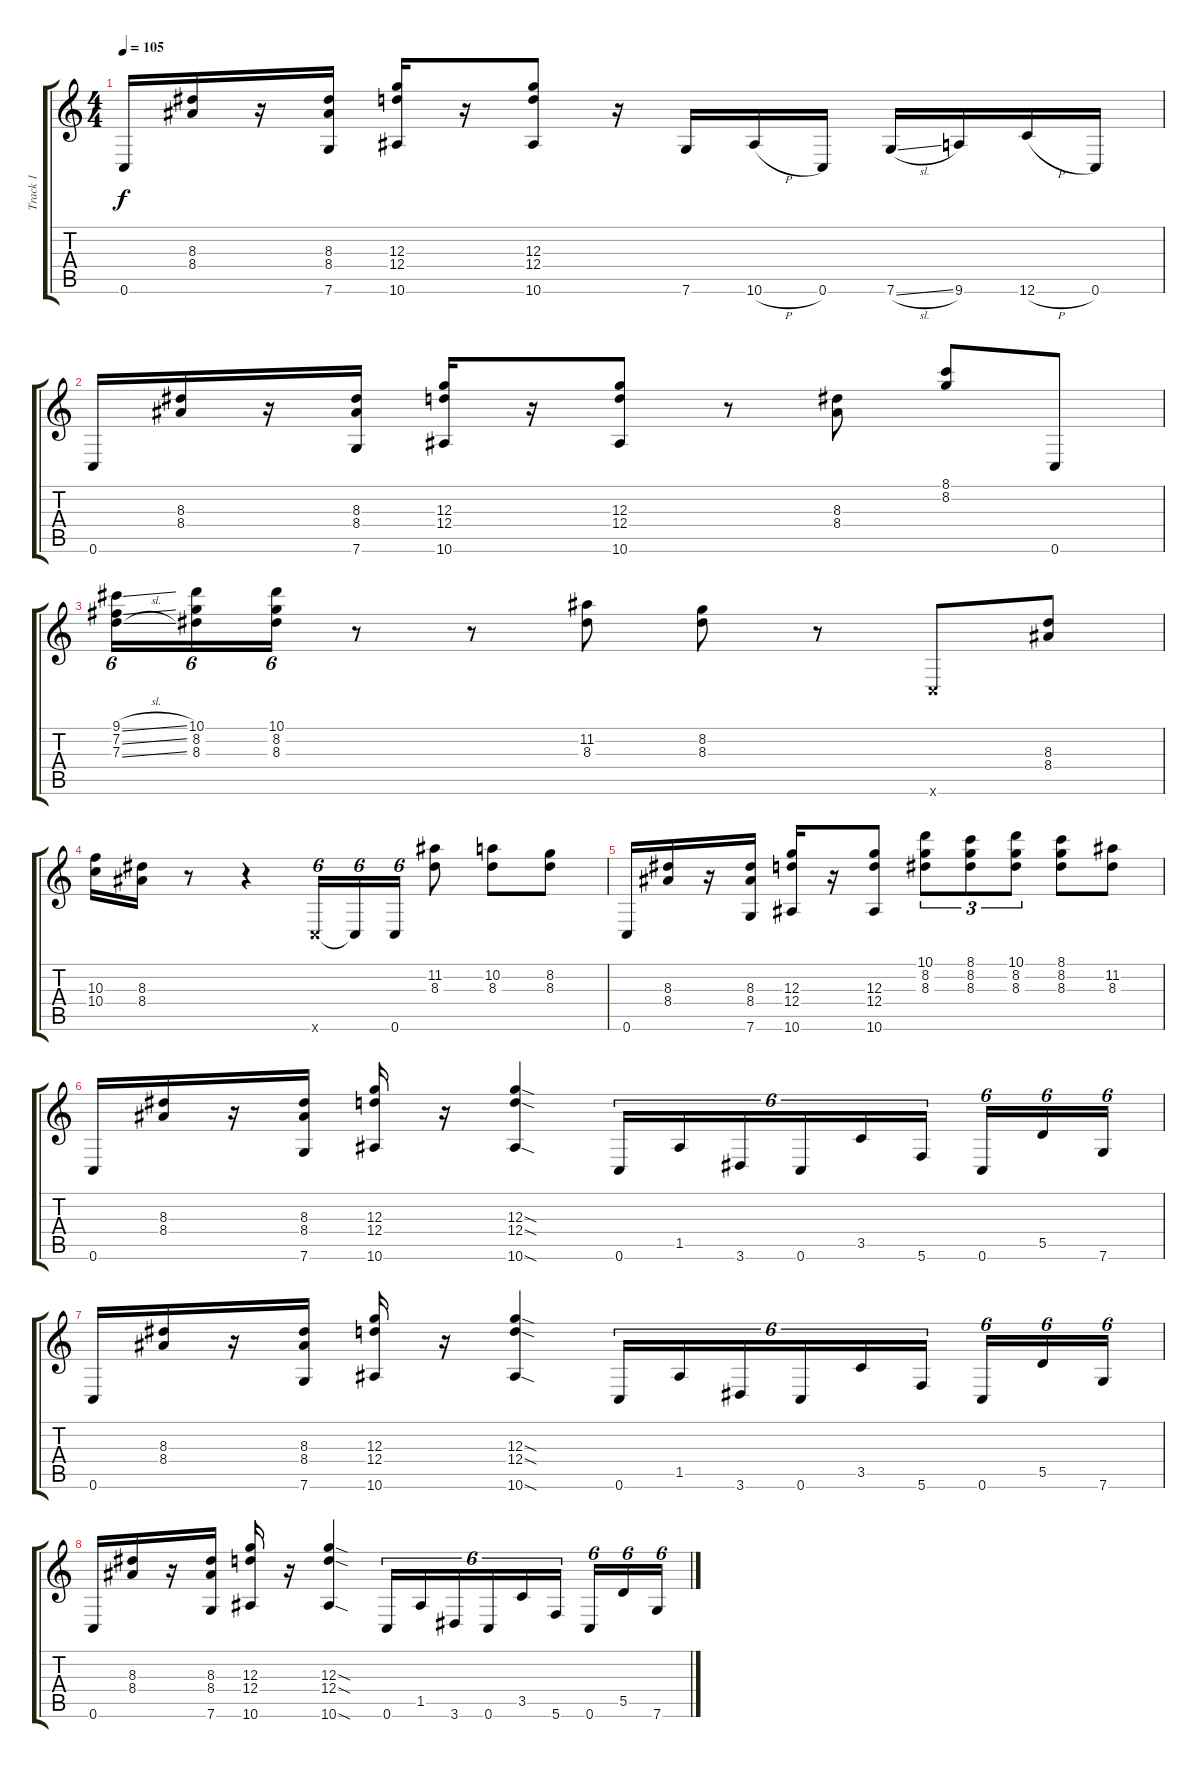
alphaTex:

\track ("Track 1" "Track 1") {instrument acousticguitarnylon}
\staff {score tabs}
\tuning (E4 B3 G3 D3 A2 C2) {hide}
\ts (4 4)
\tempo 105
\clef g2
\ks c
0.6.16{dy f} (8.3 8.4).16 r.16 (8.3 8.4 7.6).16 (12.3 12.4 10.6).16 r.16 (12.3 12.4 10.6).8 r.16 7.6.16 10.6{h}.16 0.6.16 7.6{sl}.16 9.6.16 12.6{h}.16 0.6.16 |
0.6.16 (8.3 8.4).16 r.16 (8.3 8.4 7.6).16 (12.3 12.4 10.6).16 r.16 (12.3 12.4 10.6).8 r.8 (8.3 8.4).8 (8.1 8.2).8 0.6.8 |
(9.1{sl} 7.2{sl} 7.3{sl}).16{tu (6 4)} (10.1 8.2 8.3).16{tu (6 4)} (10.1 8.2 8.3).16{tu (6 4)} r.8 r.8 (11.2 8.3).8 (8.2 8.3).8 r.8 0.6{x}.8 (8.3 8.4).8 |
(10.3 10.4).16 (8.3 8.4).16 r.8 r.4 0.6{x}.16{tu (6 4)} 0.6{t}.16{tu (6 4)} 0.6.16{tu (6 4)} (11.2 8.3).8 (10.2 8.3).8 (8.2 8.3).8 |
0.6.16 (8.3 8.4).16 r.16 (8.3 8.4 7.6).16 (12.3 12.4 10.6).16 r.16 (12.3 12.4 10.6).8 (10.1 8.2 8.3).8{tu (3 2)} (8.1 8.2 8.3).8{tu (3 2)} (10.1 8.2 8.3).8{tu (3 2)} (8.1 8.2 8.3).8 (11.2 8.3).8 |
0.6.16 (8.3 8.4).16 r.16 (8.3 8.4 7.6).16 (12.3 12.4 10.6).16 r.16 (12.3{sod} 12.4{sod} 10.6{sod}).4 0.6.16{tu (6 4)} 1.5.16{tu (6 4)} 3.6.16{tu (6 4)} 0.6.16{tu (6 4)} 3.5.16{tu (6 4)} 5.6.16{tu (6 4) beam splitsecondary} 0.6.16{tu (6 4)} 5.5.16{tu (6 4)} 7.6.16{tu (6 4)} |
0.6.16 (8.3 8.4).16 r.16 (8.3 8.4 7.6).16 (12.3 12.4 10.6).16 r.16 (12.3{sod} 12.4{sod} 10.6{sod}).4 0.6.16{tu (6 4)} 1.5.16{tu (6 4)} 3.6.16{tu (6 4)} 0.6.16{tu (6 4)} 3.5.16{tu (6 4)} 5.6.16{tu (6 4) beam splitsecondary} 0.6.16{tu (6 4)} 5.5.16{tu (6 4)} 7.6.16{tu (6 4)} |
0.6.16 (8.3 8.4).16 r.16 (8.3 8.4 7.6).16 (12.3 12.4 10.6).16 r.16 (12.3{sod} 12.4{sod} 10.6{sod}).4 0.6.16{tu (6 4)} 1.5.16{tu (6 4)} 3.6.16{tu (6 4)} 0.6.16{tu (6 4)} 3.5.16{tu (6 4)} 5.6.16{tu (6 4) beam splitsecondary} 0.6.16{tu (6 4)} 5.5.16{tu (6 4)} 7.6.16{tu (6 4)}
